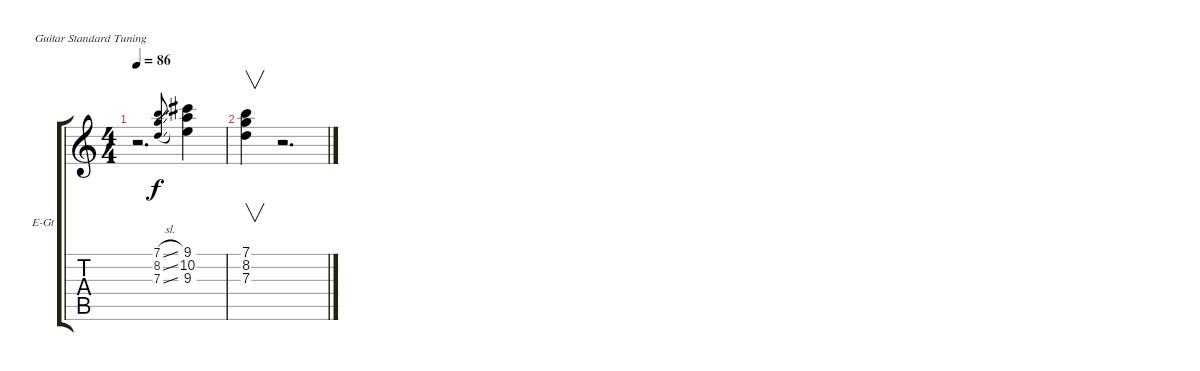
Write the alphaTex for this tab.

\bracketExtendMode groupsimilarinstruments
\firstSystemTrackNameOrientation horizontal
\otherSystemsTrackNameOrientation horizontal
\track ("David Gilmour" "E-Gt") {multiBarRest instrument distortionguitar}
\staff {score tabs}
\tuning (E4 B3 G3 D3 A2 E2)
\ts (4 4)
\tempo 86
\clef g2
\ks c
r.2{d dy f} (7.1{sl} 8.2{sl} 7.3{sl}).8{gr} (9.1 10.2 9.3).4 |
(7.1 8.2 7.3).4{v} r.2{d}
